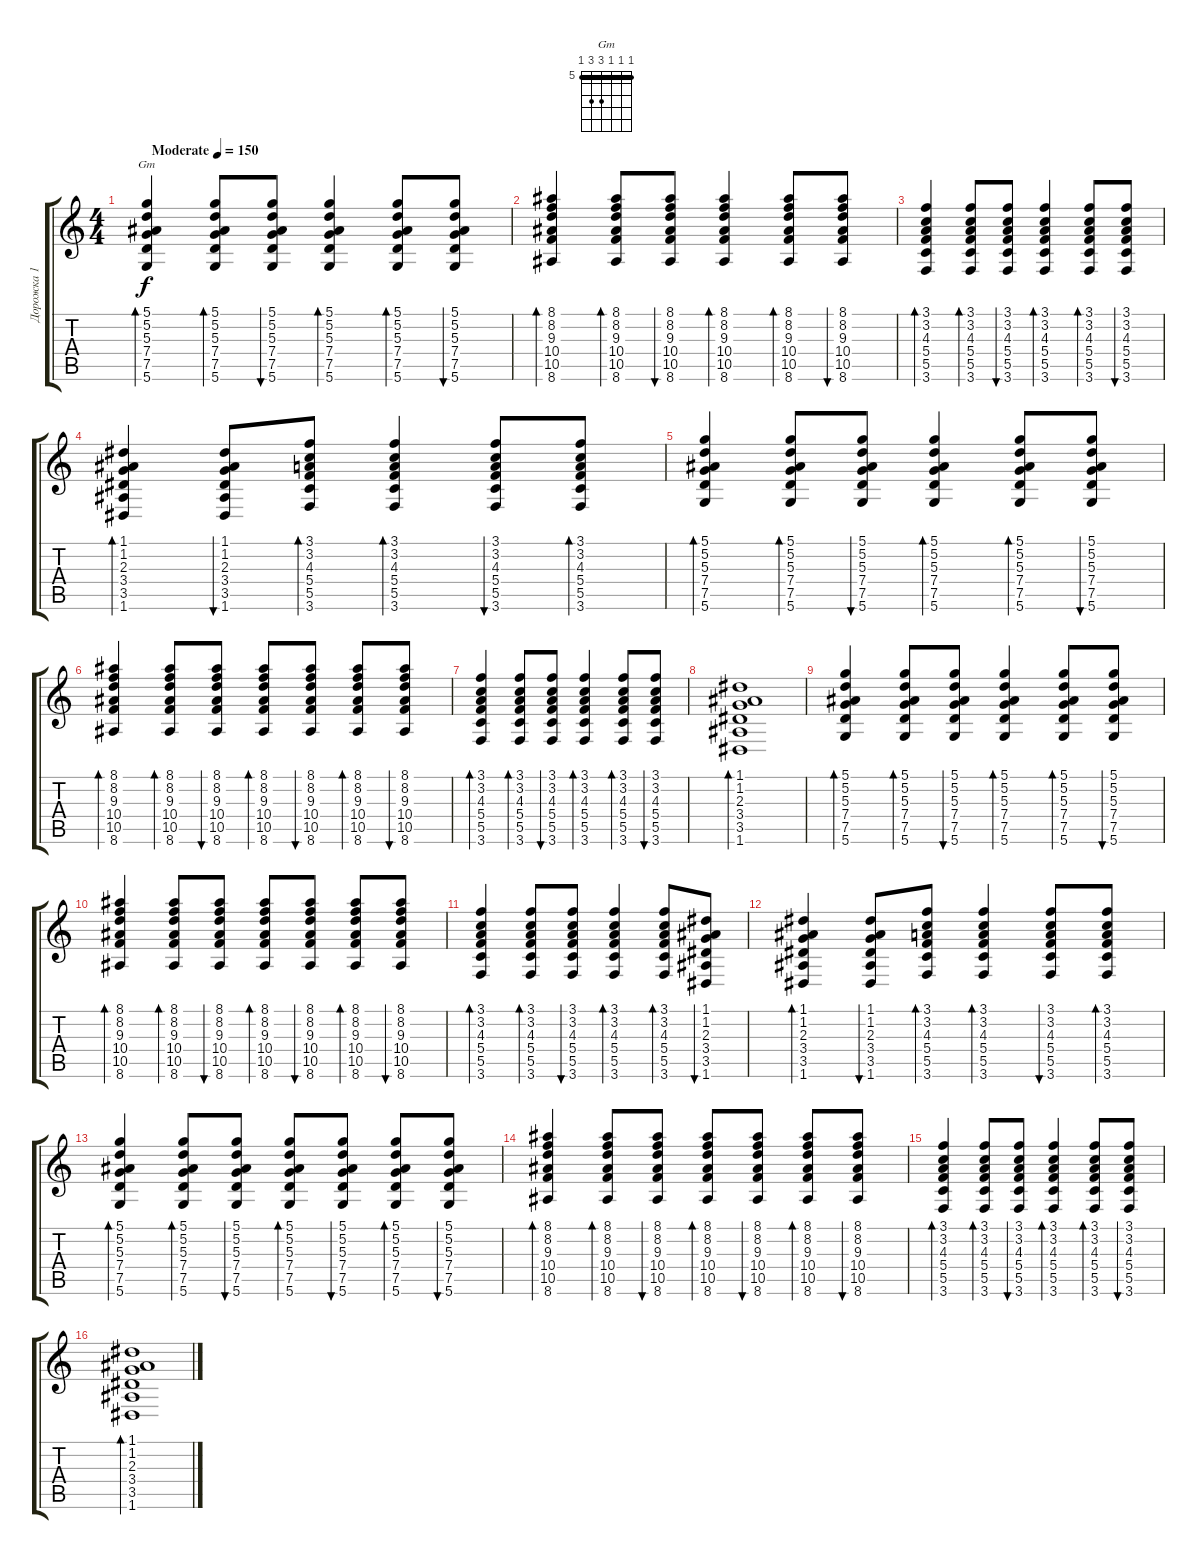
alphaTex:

\track ("Дорожка 1" "Дорожка 1") {instrument acousticguitarsteel}
\staff {score tabs}
\tuning (D4 A3 F3 C3 G2 D2) {hide}
\chord ("Gm" 5 5 5 7 7 5) {firstfret 5 barre 5}
\ts (4 4)
\tempo (150 "Moderate")
\clef g2
\ks c
(5.1 5.2 5.3 7.4 7.5 5.6).4{bd 60 ch "Gm" dy f instrument acousticguitarsteel} (5.1 5.2 5.3 7.4 7.5 5.6).8{bd 60} (5.1 5.2 5.3 7.4 7.5 5.6).8{bu 60} (5.1 5.2 5.3 7.4 7.5 5.6).4{bd 60} (5.1 5.2 5.3 7.4 7.5 5.6).8{bd 60} (5.1 5.2 5.3 7.4 7.5 5.6).8{bu 60} |
(8.1 8.2 9.3 10.4 10.5 8.6).4{bd 60} (8.1 8.2 9.3 10.4 10.5 8.6).8{bd 60} (8.1 8.2 9.3 10.4 10.5 8.6).8{bu 60} (8.1 8.2 9.3 10.4 10.5 8.6).4{bd 60} (8.1 8.2 9.3 10.4 10.5 8.6).8{bd 60} (8.1 8.2 9.3 10.4 10.5 8.6).8{bu 60} |
(3.1 3.2 4.3 5.4 5.5 3.6).4{bd 60} (3.1 3.2 4.3 5.4 5.5 3.6).8{bd 60} (3.1 3.2 4.3 5.4 5.5 3.6).8{bu 60} (3.1 3.2 4.3 5.4 5.5 3.6).4{bd 60} (3.1 3.2 4.3 5.4 5.5 3.6).8{bd 60} (3.1 3.2 4.3 5.4 5.5 3.6).8{bu 60} |
(1.1 1.2 2.3 3.4 3.5 1.6).4{bd 60} (1.1 1.2 2.3 3.4 3.5 1.6).8{bu 60} (3.1 3.2 4.3 5.4 5.5 3.6).8{bd 60} (3.1 3.2 4.3 5.4 5.5 3.6).4{bd 60} (3.1 3.2 4.3 5.4 5.5 3.6).8{bu 60} (3.1 3.2 4.3 5.4 5.5 3.6).8{bd 60} |
(5.1 5.2 5.3 7.4 7.5 5.6).4{bd 60} (5.1 5.2 5.3 7.4 7.5 5.6).8{bd 60} (5.1 5.2 5.3 7.4 7.5 5.6).8{bu 60} (5.1 5.2 5.3 7.4 7.5 5.6).4{bd 60} (5.1 5.2 5.3 7.4 7.5 5.6).8{bd 60} (5.1 5.2 5.3 7.4 7.5 5.6).8{bu 60} |
(8.1 8.2 9.3 10.4 10.5 8.6).4{bd 60} (8.1 8.2 9.3 10.4 10.5 8.6).8{bd 60} (8.1 8.2 9.3 10.4 10.5 8.6).8{bu 60} (8.1 8.2 9.3 10.4 10.5 8.6).8{bd 60} (8.1 8.2 9.3 10.4 10.5 8.6).8{bu 60} (8.1 8.2 9.3 10.4 10.5 8.6).8{bd 60} (8.1 8.2 9.3 10.4 10.5 8.6).8{bu 60} |
(3.1 3.2 4.3 5.4 5.5 3.6).4{bd 60} (3.1 3.2 4.3 5.4 5.5 3.6).8{bd 60} (3.1 3.2 4.3 5.4 5.5 3.6).8{bu 60} (3.1 3.2 4.3 5.4 5.5 3.6).4{bd 60} (3.1 3.2 4.3 5.4 5.5 3.6).8{bd 60} (3.1 3.2 4.3 5.4 5.5 3.6).8{bu 60} |
(1.1 1.2 2.3 3.4 3.5 1.6).1{bd 60} |
(5.1 5.2 5.3 7.4 7.5 5.6).4{bd 60} (5.1 5.2 5.3 7.4 7.5 5.6).8{bd 60} (5.1 5.2 5.3 7.4 7.5 5.6).8{bu 60} (5.1 5.2 5.3 7.4 7.5 5.6).4{bd 60} (5.1 5.2 5.3 7.4 7.5 5.6).8{bd 60} (5.1 5.2 5.3 7.4 7.5 5.6).8{bu 60} |
(8.1 8.2 9.3 10.4 10.5 8.6).4{bd 60} (8.1 8.2 9.3 10.4 10.5 8.6).8{bd 60} (8.1 8.2 9.3 10.4 10.5 8.6).8{bu 60} (8.1 8.2 9.3 10.4 10.5 8.6).8{bd 60} (8.1 8.2 9.3 10.4 10.5 8.6).8{bu 60} (8.1 8.2 9.3 10.4 10.5 8.6).8{bd 60} (8.1 8.2 9.3 10.4 10.5 8.6).8{bu 60} |
(3.1 3.2 4.3 5.4 5.5 3.6).4{bd 60} (3.1 3.2 4.3 5.4 5.5 3.6).8{bd 60} (3.1 3.2 4.3 5.4 5.5 3.6).8{bu 60} (3.1 3.2 4.3 5.4 5.5 3.6).4{bd 60} (3.1 3.2 4.3 5.4 5.5 3.6).8{bd 60} (1.1 1.2 2.3 3.4 3.5 1.6).8{bu 60} |
(1.1 1.2 2.3 3.4 3.5 1.6).4{bd 60} (1.1 1.2 2.3 3.4 3.5 1.6).8{bu 60} (3.1 3.2 4.3 5.4 5.5 3.6).8{bd 60} (3.1 3.2 4.3 5.4 5.5 3.6).4{bd 60} (3.1 3.2 4.3 5.4 5.5 3.6).8{bu 60} (3.1 3.2 4.3 5.4 5.5 3.6).8{bd 60} |
(5.1 5.2 5.3 7.4 7.5 5.6).4{bd 60} (5.1 5.2 5.3 7.4 7.5 5.6).8{bd 60} (5.1 5.2 5.3 7.4 7.5 5.6).8{bu 60} (5.1 5.2 5.3 7.4 7.5 5.6).8{bd 60} (5.1 5.2 5.3 7.4 7.5 5.6).8{bu 60} (5.1 5.2 5.3 7.4 7.5 5.6).8{bd 60} (5.1 5.2 5.3 7.4 7.5 5.6).8{bu 60} |
(8.1 8.2 9.3 10.4 10.5 8.6).4{bd 60} (8.1 8.2 9.3 10.4 10.5 8.6).8{bd 60} (8.1 8.2 9.3 10.4 10.5 8.6).8{bu 60} (8.1 8.2 9.3 10.4 10.5 8.6).8{bd 60} (8.1 8.2 9.3 10.4 10.5 8.6).8{bu 60} (8.1 8.2 9.3 10.4 10.5 8.6).8{bd 60} (8.1 8.2 9.3 10.4 10.5 8.6).8{bu 60} |
(3.1 3.2 4.3 5.4 5.5 3.6).4{bd 60} (3.1 3.2 4.3 5.4 5.5 3.6).8{bd 60} (3.1 3.2 4.3 5.4 5.5 3.6).8{bu 60} (3.1 3.2 4.3 5.4 5.5 3.6).4{bd 60} (3.1 3.2 4.3 5.4 5.5 3.6).8{bd 60} (3.1 3.2 4.3 5.4 5.5 3.6).8{bu 60} |
(1.1 1.2 2.3 3.4 3.5 1.6).1{bd 60}
